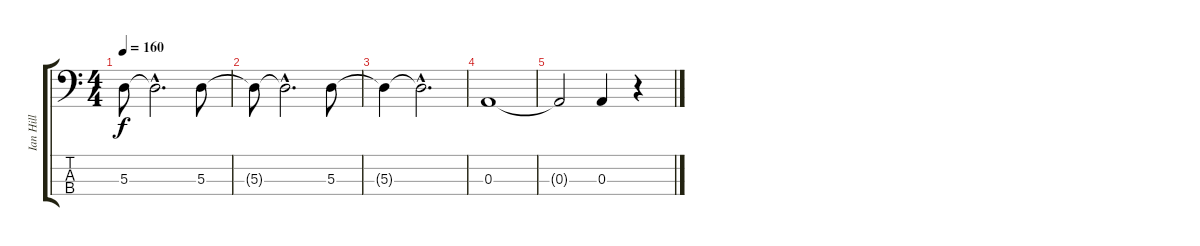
\track ("Ian Hill" "Ian Hill") {instrument electricbasspick}
\staff {score tabs}
\tuning (G2 D2 A1 E1) {hide}
\ts (4 4)
\tempo 160
\clef f4
\ks c
5.3{t}.8{dy f} 5.3{hac t}.2{d} 5.3.8 |
5.3{t}.8 5.3{hac t}.2{d} 5.3.8 |
5.3{t}.4 5.3{hac t}.2{d} |
0.3.1 |
0.3{t}.2 0.3.4 r.4
